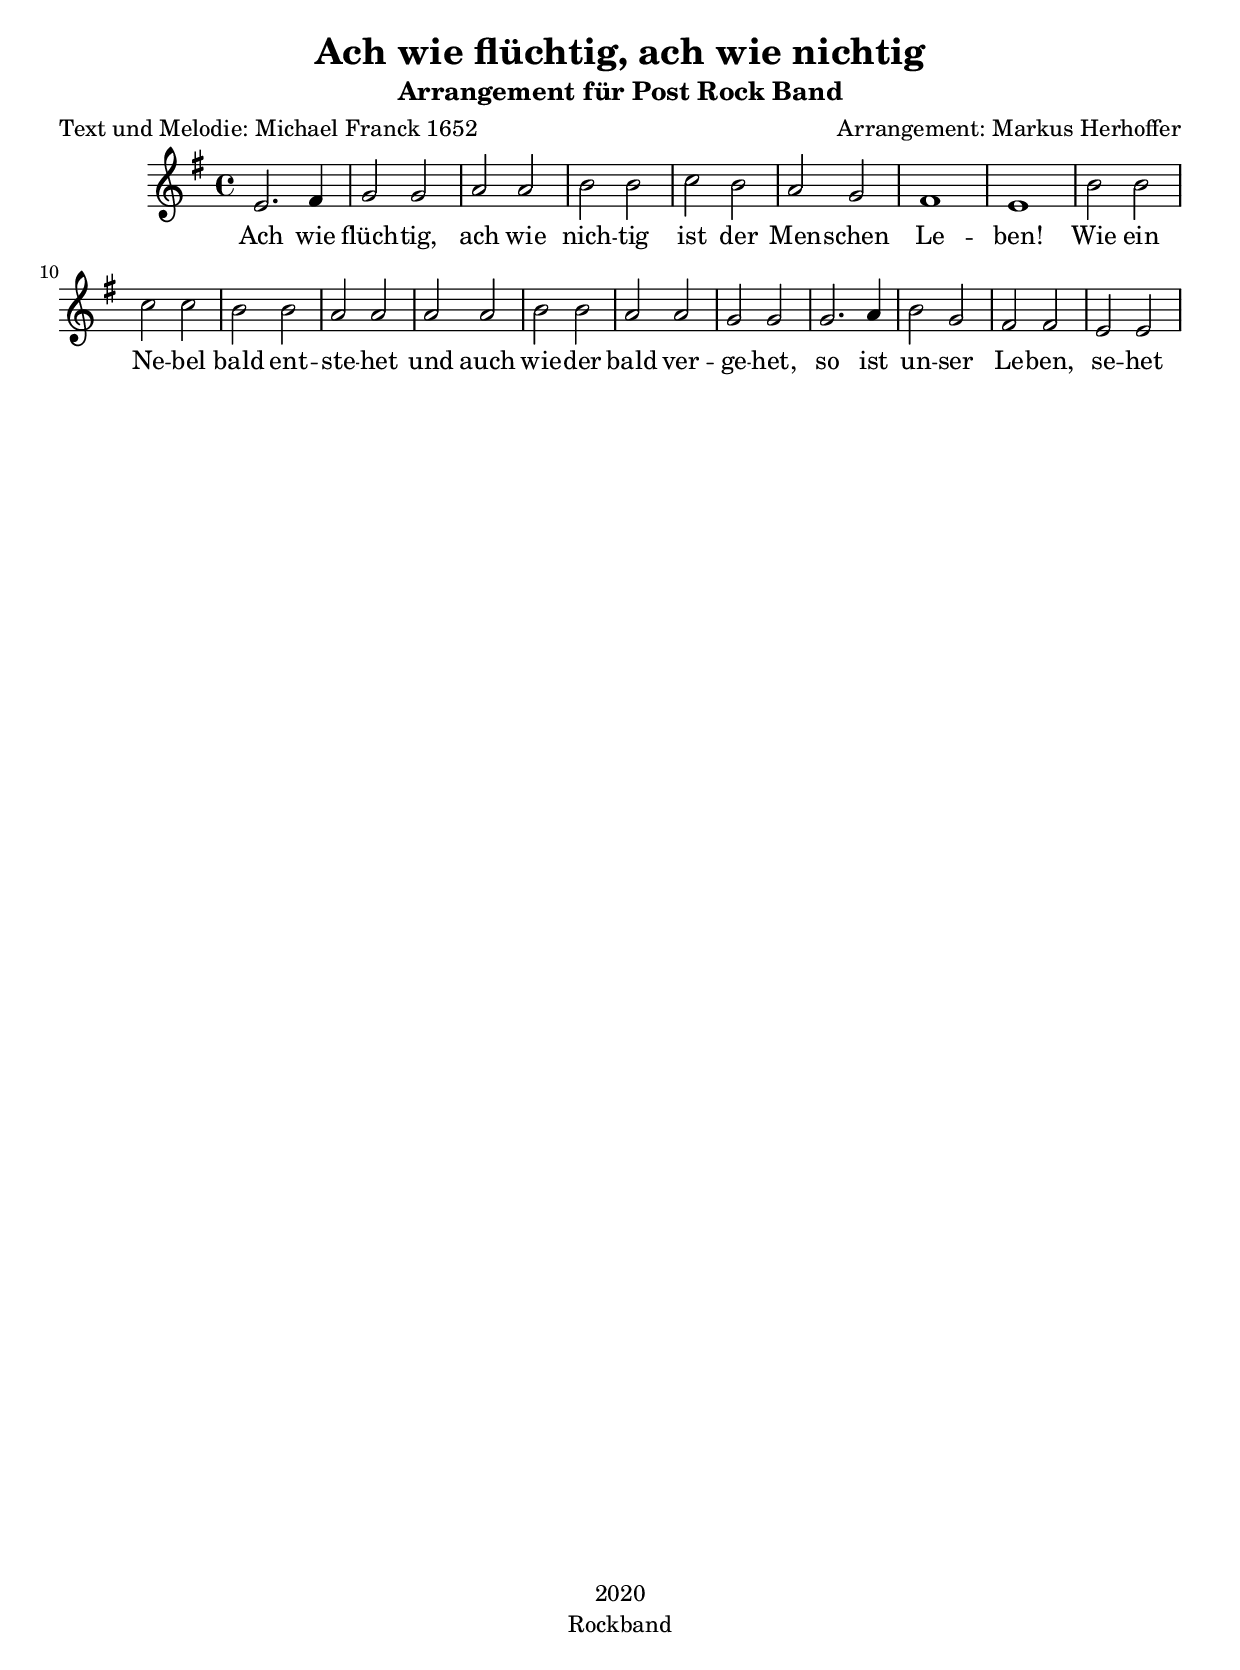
\version "2.20.0"

\include "deutsch.ly"

\layout {
  \context {
    \RemoveEmptyStaffContext
  }
}

voc.choral = \relative a' {
  \time 4/4
  \key e \minor
  e2. fis4 g2 g 
  a a h h 
  c h a g 
  fis1 e 

  h'2 h c c 
  h h a a 
  a a h h 
  a a g g 
  g2. a4 h2 g 
  fis fis e e 
}

voc.lyrics.one = \lyricmode {
  Ach wie flüch -- tig,
  ach wie nich -- tig
  ist der Men -- schen 
  Le -- ben!

  Wie ein Ne -- bel
  bald ent -- ste -- het
  und auch wie -- der 
  bald ver -- ge -- het,
  so ist un -- ser 
  Le -- ben, se -- het
}


\book {
  \bookOutputSuffix "band"
  \score {
    <<
      \new Voice = "Female Vocals" { \voc.choral }
      \new Lyrics \lyricsto "Female Vocals" { 
        \voc.lyrics.one
      }
    >>
  }
  \header {
    title = "Ach wie flüchtig, ach wie nichtig"
    subtitle = "Arrangement für Post Rock Band"
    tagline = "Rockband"
    poet = "Text und Melodie: Michael Franck 1652"
    composer = "Arrangement: Markus Herhoffer"
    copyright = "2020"
  }
  \paper {
    #(set-paper-size "a4")
    bottom-margin = 2\cm
    print-page-number = ##t
  }
}
